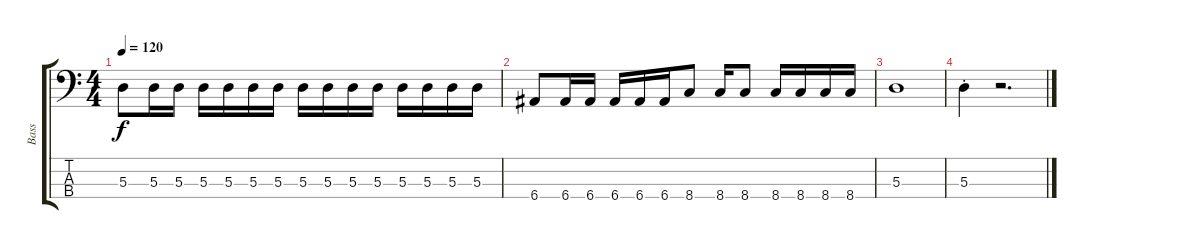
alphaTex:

\track ("Bass" "Bass") {instrument electricbasspick}
\staff {score tabs}
\tuning (G2 D2 A1 E1) {hide}
\ts (4 4)
\tempo 120
\clef f4
\ks c
5.3.8{dy f} 5.3.16 5.3.16 5.3.16 5.3.16 5.3.16 5.3.16 5.3.16 5.3.16 5.3.16 5.3.16 5.3.16 5.3.16 5.3.16 5.3.16 |
6.4.8 6.4.16 6.4.16 6.4.16 6.4.16 6.4.16 8.4.8 8.4.16 8.4.8 8.4.16 8.4.16 8.4.16 8.4.16 |
5.3.1 |
5.3{st}.4 r.2{d}
